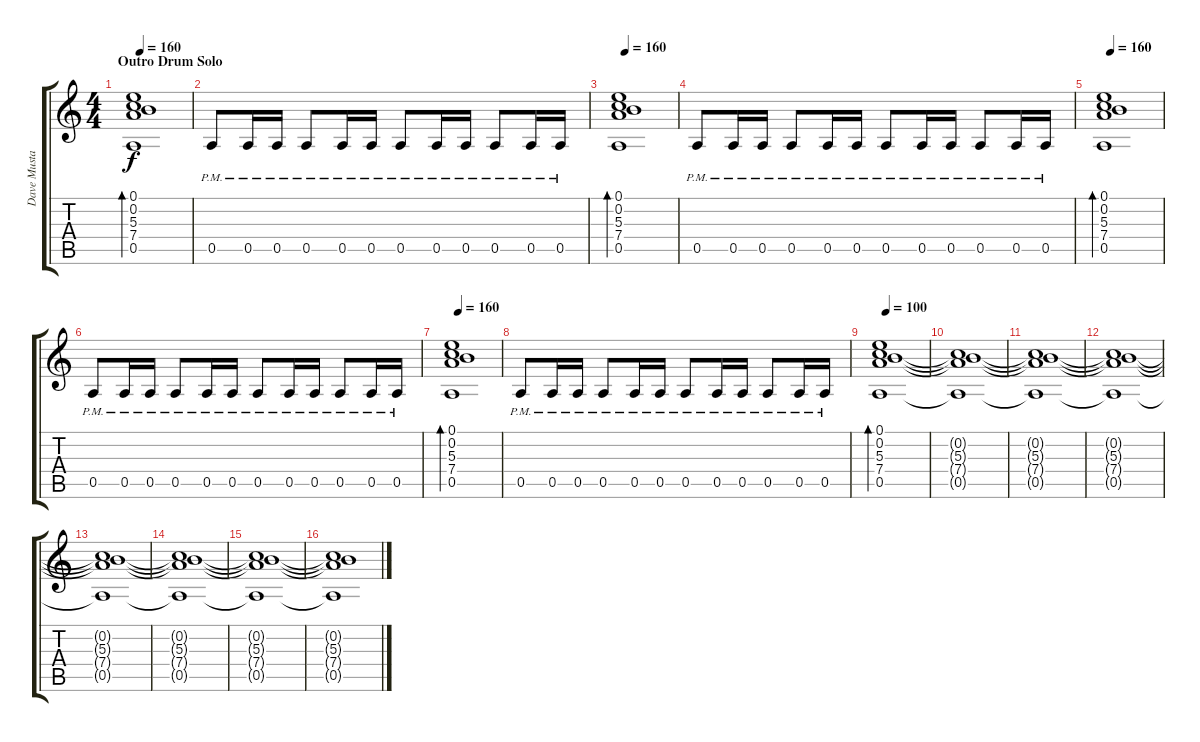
\track ("Dave Mustaine" "Dave Musta") {instrument distortionguitar}
\staff {score tabs}
\tuning (E4 B3 G3 D3 A2 E2) {hide}
\ts (4 4)
\section ("" "Outro Drum Solo")
\tempo 160
\clef g2
\ks c
(0.1 0.2 5.3 7.4 0.5).1{bd 240 dy f} |
0.5{pm}.8 0.5{pm}.16 0.5{pm}.16 0.5{pm}.8 0.5{pm}.16 0.5{pm}.16 0.5{pm}.8 0.5{pm}.16 0.5{pm}.16 0.5{pm}.8 0.5{pm}.16 0.5{pm}.16 |
\tempo 160
(0.1 0.2 5.3 7.4 0.5).1{bd 240} |
0.5{pm}.8 0.5{pm}.16 0.5{pm}.16 0.5{pm}.8 0.5{pm}.16 0.5{pm}.16 0.5{pm}.8 0.5{pm}.16 0.5{pm}.16 0.5{pm}.8 0.5{pm}.16 0.5{pm}.16 |
\tempo 160
(0.1 0.2 5.3 7.4 0.5).1{bd 240} |
0.5{pm}.8 0.5{pm}.16 0.5{pm}.16 0.5{pm}.8 0.5{pm}.16 0.5{pm}.16 0.5{pm}.8 0.5{pm}.16 0.5{pm}.16 0.5{pm}.8 0.5{pm}.16 0.5{pm}.16 |
\tempo 160
(0.1 0.2 5.3 7.4 0.5).1{bd 240} |
0.5{pm}.8 0.5{pm}.16 0.5{pm}.16 0.5{pm}.8 0.5{pm}.16 0.5{pm}.16 0.5{pm}.8 0.5{pm}.16 0.5{pm}.16 0.5{pm}.8 0.5{pm}.16 0.5{pm}.16 |
\tempo 100
(0.1 0.2 5.3 7.4 0.5).1{bd 240} |
(0.2{t} 5.3{t} 7.4{t} 0.5{t}).1 |
(0.2{t} 5.3{t} 7.4{t} 0.5{t}).1 |
(0.2{t} 5.3{t} 7.4{t} 0.5{t}).1 |
(0.2{t} 5.3{t} 7.4{t} 0.5{t}).1 |
(0.2{t} 5.3{t} 7.4{t} 0.5{t}).1 |
(0.2{t} 5.3{t} 7.4{t} 0.5{t}).1 |
(0.2{t} 5.3{t} 7.4{t} 0.5{t}).1
